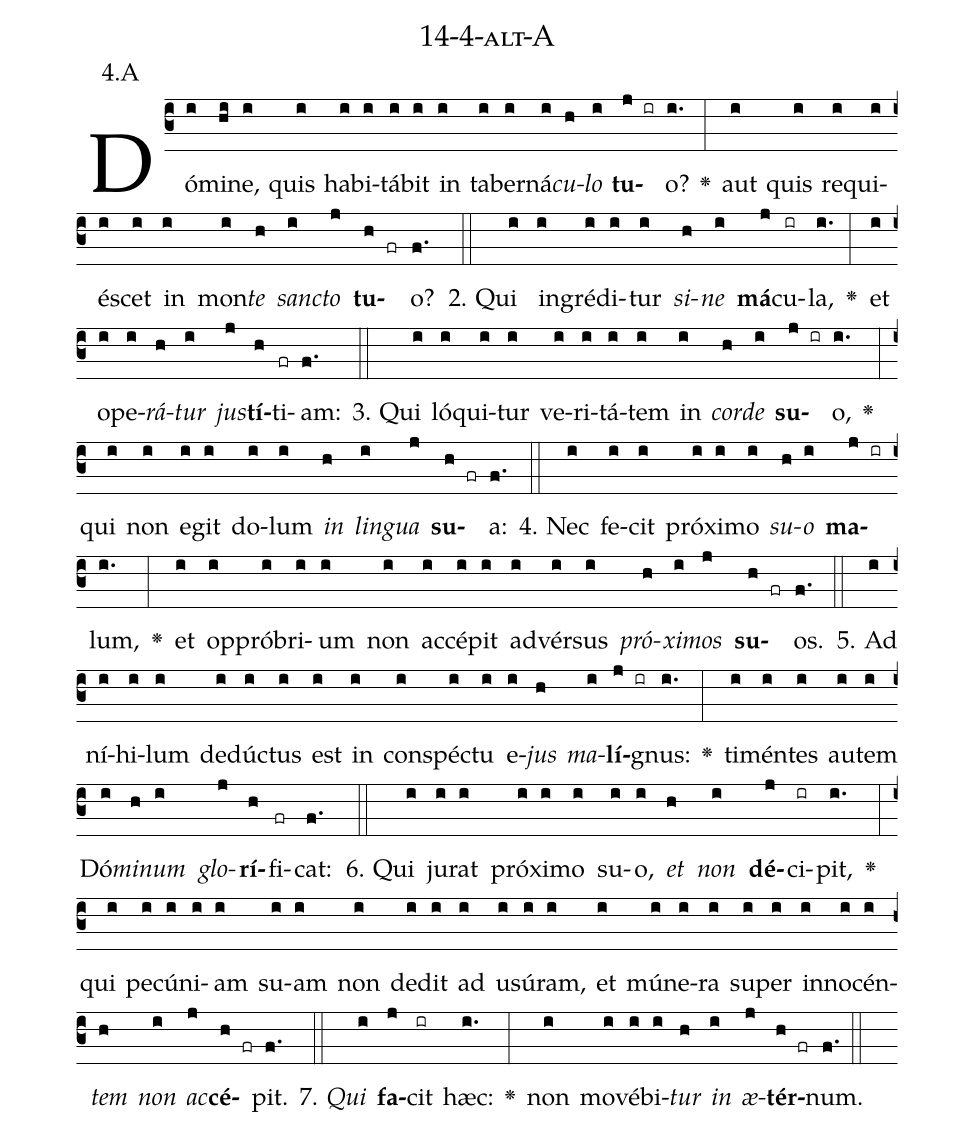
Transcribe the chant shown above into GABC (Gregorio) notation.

name: 14-4-alt-A;
annotation: 4.A;
%%
(c3)Dó(i)mi(hi)ne,(i) quis(i) ha(i)bi(i)tá(i)bit(i) in(i) ta(i)ber(i)ná(i)<i>cu</i>(h)<i>lo</i>(i) <b>tu</b>(j ir)o?(i.) <v>\greheightstar</v>(:) aut(i) quis(i) re(i)qui(i)é(i)scet(i) in(i) mon(i)<i>te</i>(h) <i>sanc</i>(i)<i>to</i>(j) <b>tu</b>(h fr)o?(f.) (::)
2. Qui(i) in(i)gré(i)di(i)tur(i) <i>si</i>(h)<i>ne</i>(i) <b>má</b>(j)cu(ir)la,(i.) <v>\greheightstar</v>(:) et(i) o(i)pe(i)<i>rá</i>(h)<i>tur</i>(i) <i>jus</i>(j)<b>tí</b>(h)ti(fr)am:(f.) (::)
3. Qui(i) ló(i)qui(i)tur(i) ve(i)ri(i)tá(i)tem(i) in(i) <i>cor</i>(h)<i>de</i>(i) <b>su</b>(j ir)o,(i.) <v>\greheightstar</v>(:) qui(i) non(i) e(i)git(i) do(i)lum(i) <i>in</i>(h) <i>lin</i>(i)<i>gua</i>(j) <b>su</b>(h fr)a:(f.) (::)
4. Nec(i) fe(i)cit(i) pró(i)xi(i)mo(i) <i>su</i>(h)<i>o</i>(i) <b>ma</b>(j ir)lum,(i.) <v>\greheightstar</v>(:) et(i) op(i)pró(i)bri(i)um(i) non(i) ac(i)cé(i)pit(i) ad(i)vér(i)sus(i) <i>pró</i>(h)<i>xi</i>(i)<i>mos</i>(j) <b>su</b>(h fr)os.(f.) (::)
5. Ad(i) ní(i)hi(i)lum(i) de(i)dúc(i)tus(i) est(i) in(i) con(i)spéc(i)tu(i) e(i)<i>jus</i>(h) <i>ma</i>(i)<b>lí</b>(j ir)gnus:(i.) <v>\greheightstar</v>(:) ti(i)mén(i)tes(i) au(i)tem(i) Dó(i)<i>mi</i>(h)<i>num</i>(i) <i>glo</i>(j)<b>rí</b>(h)fi(fr)cat:(f.) (::)
6. Qui(i) ju(i)rat(i) pró(i)xi(i)mo(i) su(i)o,(i) <i>et</i>(h) <i>non</i>(i) <b>dé</b>(j)ci(ir)pit,(i.) <v>\greheightstar</v>(:) qui(i) pe(i)cú(i)ni(i)am(i) su(i)am(i) non(i) de(i)dit(i) ad(i) u(i)sú(i)ram,(i) et(i) mú(i)ne(i)ra(i) su(i)per(i) in(i)no(i)cén(i)<i>tem</i>(h) <i>non</i>(i) <i>ac</i>(j)<b>cé</b>(h fr)pit.(f.) (::)
7. <i>Qui</i>(i) <b>fa</b>(j)cit(ir) hæc:(i.) <v>\greheightstar</v>(:) non(i) mo(i)vé(i)bi(i)<i>tur</i>(h) <i>in</i>(i) <i>æ</i>(j)<b>tér</b>(h fr)num.(f.) (::)
